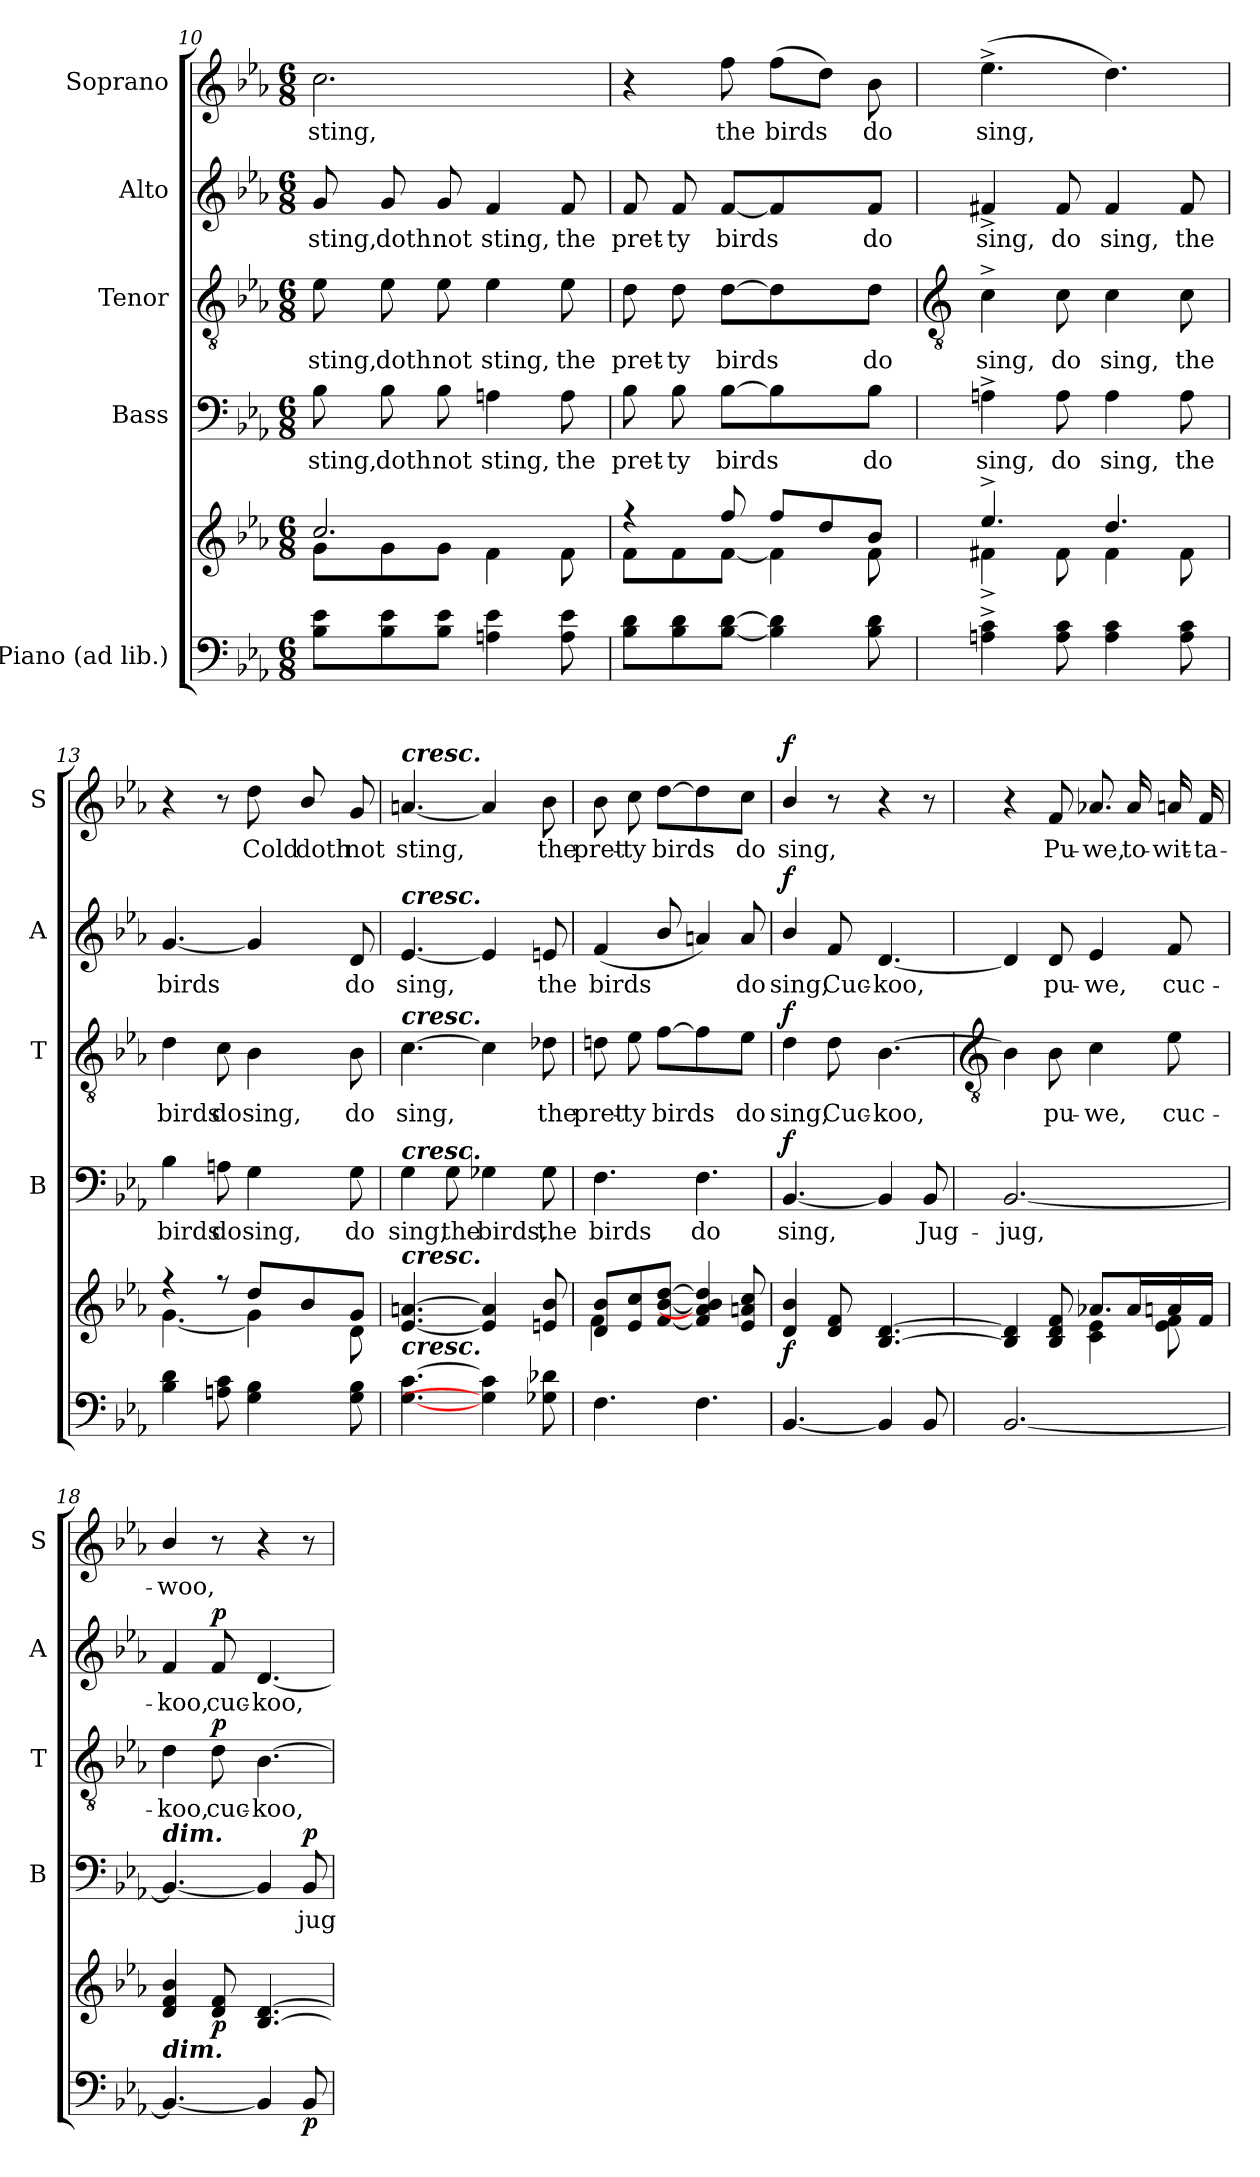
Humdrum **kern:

**kern	**kern	**dynam	**kern	**text	**dynam	**kern	**text	**dynam	**kern	**text	**dynam	**kern	**text	**dynam
*part5	*part5	*part5	*part4	*part4	*part4	*part3	*part3	*part3	*part2	*part2	*part2	*part1	*part1	*part1
*staff6	*staff5	*staff5/6	*staff4	*staff4	*staff4	*staff3	*staff3	*staff3	*staff2	*staff2	*staff2	*staff1	*staff1	*staff1
*I"Piano (ad lib.)	*	*	*I"Bass	*	*	*I"Tenor	*	*	*I"Alto	*	*	*I"Soprano	*	*
*	*	*	*I'B	*	*	*I'T	*	*	*I'A	*	*	*I'S	*	*
*clefF4	*clefG2	*	*clefF4	*	*	*clefGv2	*	*	*clefG2	*	*	*clefG2	*	*
*k[b-e-a-]	*k[b-e-a-]	*	*k[b-e-a-]	*	*	*k[b-e-a-]	*	*	*k[b-e-a-]	*	*	*k[b-e-a-]	*	*
*E-:	*E-:	*	*E-:	*	*	*E-:	*	*	*E-:	*	*	*E-:	*	*
*M6/8	*M6/8	*	*M6/8	*	*	*M6/8	*	*	*M6/8	*	*	*M6/8	*	*
=10	=10	=10	=10	=10	=10	=10	=10	=10	=10	=10	=10	=10	=10	=10
*	*^	*	*	*	*	*	*	*	*	*	*	*	*	*
!	!	!	!	!	!LO:LY:b	!	!	!LO:LY:b	!	!	!LO:LY:b	!	!	!LO:LY:b	!
8B-\ 8e-\L	2.cc/	8g\L	.	8B-	sting,	.	8e-	sting,	.	8g	sting,	.	2.cc	sting,	.
!	!	!	!	!	!LO:LY:b	!	!	!LO:LY:b	!	!	!LO:LY:b	!	!	!	!
8B-\ 8e-\	.	8g\	.	8B-	doth	.	8e-	doth	.	8g	doth	.	.	.	.
!	!	!	!	!	!LO:LY:b	!	!	!LO:LY:b	!	!	!LO:LY:b	!	!	!	!
8B-\ 8e-\J	.	8g\J	.	8B-	not	.	8e-	not	.	8g	not	.	.	.	.
!	!	!	!	!	!LO:LY:b	!	!	!LO:LY:b	!	!	!LO:LY:b	!	!	!	!
4An\ 4e-\	.	4f\	.	4An	sting,	.	4e-	sting,	.	4f	sting,	.	.	.	.
!	!	!	!	!	!LO:LY:b	!	!	!LO:LY:b	!	!	!LO:LY:b	!	!	!	!
8A\ 8e-\	.	8f\	.	8A	the	.	8e-	the	.	8f	the	.	.	.	.
=11	=11	=11	=11	=11	=11	=11	=11	=11	=11	=11	=11	=11	=11	=11	=11
!	!	!	!	!	!LO:LY:b	!	!	!LO:LY:b	!	!	!LO:LY:b	!	!	!	!
8B-\ 8d\L	4r	8f\L	.	8B-	pret-	.	8d	pret-	.	8f	pret-	.	4r	.	.
!	!	!	!	!	!LO:LY:b	!	!	!LO:LY:b	!	!	!LO:LY:b	!	!	!	!
8B-\ 8d\	.	8f\	.	8B-	-ty	.	8d	-ty	.	8f	-ty	.	.	.	.
!	!	!	!	!	!LO:LY:b	!	!	!LO:LY:b	!	!	!LO:LY:b	!	!	!LO:LY:b	!
[8B-\ [8d\J	8ff/	[8f\J	.	[8B-L	birds	.	[8dL	birds	.	[8fL	birds	.	8ff	the	.
!	!	!	!	!	!	!	!	!	!	!	!	!	!	!LO:LY:b	!
4B-\] 4d\]	8ff/L	4f\]	.	4B-]	.	.	4d]	.	.	4f]	.	.	(>8ffL	birds	.
.	8dd/	.	.	.	.	.	.	.	.	.	.	.	8ddJ)	.	.
!	!	!	!	!	!LO:LY:b	!	!	!LO:LY:b	!	!	!LO:LY:b	!	!	!LO:LY:b	!
8B-\ 8d\	8b-/J	8f\	.	8B-J	do	.	8dJ	do	.	8fJ	do	.	8b-	do	.
!!LO:LB:g=z
=12	=12	=12	=12	=12	=12	=12	=12	=12	=12	=12	=12	=12	=12	=12	=12
*	*	*	*	*	*	*	*clefGv2	*	*	*	*	*	*	*	*
!	!	!	!	!	!LO:LY:b	!	!	!LO:LY:b	!	!	!LO:LY:b	!	!	!LO:LY:b	!
4An^ 4c^	4.ee-^/	4f#X^\	.	4An^	sing,	.	4c^	sing,	.	4f#X^	sing,	.	(>4.ee-^	sing,	.
!	!	!	!	!	!LO:LY:b	!	!	!LO:LY:b	!	!	!LO:LY:b	!	!	!	!
8A 8c	.	8f#\	.	8A	do	.	8c	do	.	8f#	do	.	.	.	.
!	!	!	!	!	!LO:LY:b	!	!	!LO:LY:b	!	!	!LO:LY:b	!	!	!	!
4A 4c	4.dd/	4f#\	.	4A	sing,	.	4c	sing,	.	4f#	sing,	.	4.dd)	.	.
!	!	!	!	!	!LO:LY:b	!	!	!LO:LY:b	!	!	!LO:LY:b	!	!	!	!
8A 8c	.	8f#\	.	8A	the	.	8c	the	.	8f#	the	.	.	.	.
=13	=13	=13	=13	=13	=13	=13	=13	=13	=13	=13	=13	=13	=13	=13	=13
!	!	!	!	!	!LO:LY:b	!	!	!LO:LY:b	!	!	!LO:LY:b	!	!	!	!
4B- 4d	4r	[4.g\	.	4B-	birds	.	4d	birds	.	[4.g	birds	.	4r	.	.
!	!	!	!	!	!LO:LY:b	!	!	!LO:LY:b	!	!	!	!	!	!	!
8An 8c	8r	.	.	8An	do	.	8c	do	.	.	.	.	8r	.	.
!	!	!	!	!	!LO:LY:b	!	!	!LO:LY:b	!	!	!	!	!	!LO:LY:b	!
4G 4B-	8dd/L	4g\]	.	4G	sing,	.	4B-	sing,	.	4g]	.	.	8dd	Cold	.
!	!	!	!	!	!	!	!	!	!	!	!	!	!	!LO:LY:b	!
.	8b-/	.	.	.	.	.	.	.	.	.	.	.	8b-/	doth	.
!	!	!	!	!	!LO:LY:b	!	!	!LO:LY:b	!	!	!LO:LY:b	!	!	!LO:LY:b	!
8G 8B-	8g/J	8d\	.	8G	do	.	8B-	do	.	8d	do	.	8g	not	.
=14	=14	=14	=14	=14	=14	=14	=14	=14	=14	=14	=14	=14	=14	=14	=14
!	!	!	!	!	!	!	!	!	!	!	!	!	!LO:TX:a:Bi:t=cresc.	!	!
!	!	!	!	!	!	!	!	!	!	!LO:TX:a:Bi:t=cresc.	!	!	!	!	!
!	!	!	!	!	!	!	!LO:TX:a:Bi:t=cresc.	!	!	!	!	!	!	!	!
!	!	!	!	!LO:TX:a:Bi:t=cresc.	!	!	!	!	!	!	!	!	!	!	!
!	!LO:TX:a:Bi:t=cresc.	!	!	!	!	!	!	!	!	!	!	!	!	!	!
!LO:TX:a:Bi:t=cresc.	!	!	!	!	!	!	!	!	!	!	!	!	!	!	!
!	!	!	!	!	!LO:LY:b	!	!	!LO:LY:b	!	!	!LO:LY:b	!	!	!LO:LY:b	!
[4.G [4.c	[4.e-/ [4.an/	2ryy	.	4G	sing,	.	[4.c	sing,	.	[4.e-	sing,	.	[4.an	sting,	.
!	!	!	!	!	!LO:LY:b	!	!	!	!	!	!	!	!	!	!
.	.	.	.	8G	the	.	.	.	.	.	.	.	.	.	.
!	!	!	!	!	!LO:LY:b	!	!	!	!	!	!	!	!	!	!
4G-] 4c]	4e-/] 4a/]	.	.	4G-X	birds,	.	4c]	.	.	4e-]	.	.	4a]	.	.
.	.	8ryy	.	.	.	.	.	.	.	.	.	.	.	.	.
!	!	!	!	!	!LO:LY:b	!	!	!LO:LY:b	!	!	!LO:LY:b	!	!	!LO:LY:b	!
8G- 8d-X	8en/ 8b-/	8ryy	.	8G-	the	.	8d-X	the	.	8en	the	.	8b-	the	.
=15	=15	=15	=15	=15	=15	=15	=15	=15	=15	=15	=15	=15	=15	=15	=15
!	!	!	!	!	!LO:LY:b	!	!	!LO:LY:b	!	!	!LO:LY:b	!	!	!LO:LY:b	!
4.F	8d/ 8b-/L	4f\	.	4.F	birds	.	8dn	pret-	.	(<4f	birds	.	8b-	pret-	.
!	!	!	!	!	!	!	!	!LO:LY:b	!	!	!	!	!	!LO:LY:b	!
.	8e-/ 8cc/	.	.	.	.	.	8e-	-ty	.	.	.	.	8cc	-ty	.
!	!	!	!	!	!	!	!	!LO:LY:b	!	!	!	!	!	!LO:LY:b	!
.	[8f/ [8b-/ [8dd/J	2ryy	.	.	.	.	[8fL	birds	.	8b-/	.	.	[8ddL	birds	.
!	!	!	!	!	!LO:LY:b	!	!	!	!	!	!	!	!	!	!
4.F	4f/] 4a/] 4b-/] 4dd/]	.	.	4.F	do	.	4f]	.	.	4an)	.	.	4dd]	.	.
!	!	!	!	!	!	!	!	!LO:LY:b	!	!	!LO:LY:b	!	!	!LO:LY:b	!
.	8e-/ 8a/ 8cc/	.	.	.	.	.	8e-J	do	.	8a	do	.	8ccJ	do	.
=16	=16	=16	=16	=16	=16	=16	=16	=16	=16	=16	=16	=16	=16	=16	=16
!	!	!	!LO:DY:b	!	!LO:LY:b	!LO:DY:b	!	!LO:LY:b	!LO:DY:b	!	!LO:LY:b	!LO:DY:b	!	!LO:LY:b	!LO:DY:b
[4.BB-	4d/ 4b-/	2.ryy	f	[4.BB-	sing,	f	4d	sing,	f	4b-/	sing,	f	4b-/	sing,	f
!	!	!	!	!	!	!	!	!LO:LY:b	!	!	!LO:LY:b	!	!	!	!
.	8d/ 8f/	.	.	.	.	.	8d	Cuc-	.	8f	Cuc-	.	8r	.	.
!	!	!	!	!	!	!	!	!LO:LY:b	!	!	!LO:LY:b	!	!	!	!
4BB-]	[4.B-/ [4.d/	.	.	4BB-]	.	.	[4.B-	-koo,	.	[4.d	-koo,	.	4r	.	.
!	!	!	!	!	!LO:LY:b	!	!	!	!	!	!	!	!	!	!
8BB-	.	.	.	8BB-	Jug-	.	.	.	.	.	.	.	8r	.	.
!!LO:LB:g=z
=17	=17	=17	=17	=17	=17	=17	=17	=17	=17	=17	=17	=17	=17	=17	=17
*	*	*	*	*	*	*	*clefGv2	*	*	*	*	*	*	*	*
!	!	!	!	!	!LO:LY:b	!	!	!	!	!	!	!	!	!	!
[2.BB-	4B-/] 4d/]	4.ryy	.	[2.BB-	-jug,	.	4B-]	.	.	4d]	.	.	4r	.	.
!	!	!	!	!	!	!	!	!LO:LY:b	!	!	!LO:LY:b	!	!	!LO:LY:b	!
.	8B-/ 8d/ 8f/	.	.	.	.	.	8B-	pu-	.	8d	pu-	.	8f	Pu-	.
!	!	!	!	!	!	!	!	!LO:LY:b	!	!	!LO:LY:b	!	!	!LO:LY:b	!
.	8.a-X/L	4c\ 4e-\	.	.	.	.	4c	-we,	.	4e-	-we,	.	8.a-X	-we,	.
!	!	!	!	!	!	!	!	!	!	!	!	!	!	!LO:LY:b	!
.	16a-/L	.	.	.	.	.	.	.	.	.	.	.	16a-	to-	.
!	!	!	!	!	!	!	!	!LO:LY:b	!	!	!LO:LY:b	!	!	!LO:LY:b	!
.	16an/	8e-\ 8f\	.	.	.	.	8e-	cuc-	.	8f	cuc-	.	16an	-wit-	.
!	!	!	!	!	!	!	!	!	!	!	!	!	!	!LO:LY:b	!
.	16f/JJ	.	.	.	.	.	.	.	.	.	.	.	16f	-ta-	.
=18	=18	=18	=18	=18	=18	=18	=18	=18	=18	=18	=18	=18	=18	=18	=18
!	!	!	!	!LO:TX:a:Bi:t=dim.	!	!	!	!	!	!	!	!	!	!	!
!LO:TX:a:Bi:t=dim.	!	!	!	!	!	!	!	!	!	!	!	!	!	!	!
!	!	!	!	!	!	!	!	!LO:LY:b	!	!	!LO:LY:b	!	!	!LO:LY:b	!
4.BB-_	4d/ 4f/ 4b-/	2.ryy	.	4.BB-_	.	.	4d	-koo,	.	4f	-koo,	.	4b-/	-woo,	.
!	!	!	!LO:DY:b	!	!	!	!	!LO:LY:b	!LO:DY:b	!	!LO:LY:b	!LO:DY:b	!	!	!
.	8d/ 8f/	.	p	.	.	.	8d	cuc-	p	8f	cuc-	p	8r	.	.
!	!	!	!	!	!	!	!	!LO:LY:b	!	!	!LO:LY:b	!	!	!	!
4BB-]	[4.B-/ [4.d/	.	.	4BB-]	.	.	[4.B-	-koo,	.	[4.d	-koo,	.	4r	.	.
!	!	!	!LO:DY:b=2	!	!LO:LY:b	!LO:DY:b	!	!	!	!	!	!	!	!	!
8BB-	.	.	p	8BB-	jug-	p	.	.	.	.	.	.	8r	.	.
*	*v	*v	*	*	*	*	*	*	*	*	*	*	*	*	*
=	=	=	=	=	=	=	=	=	=	=	=	=	=	=
*-	*-	*-	*-	*-	*-	*-	*-	*-	*-	*-	*-	*-	*-	*-
